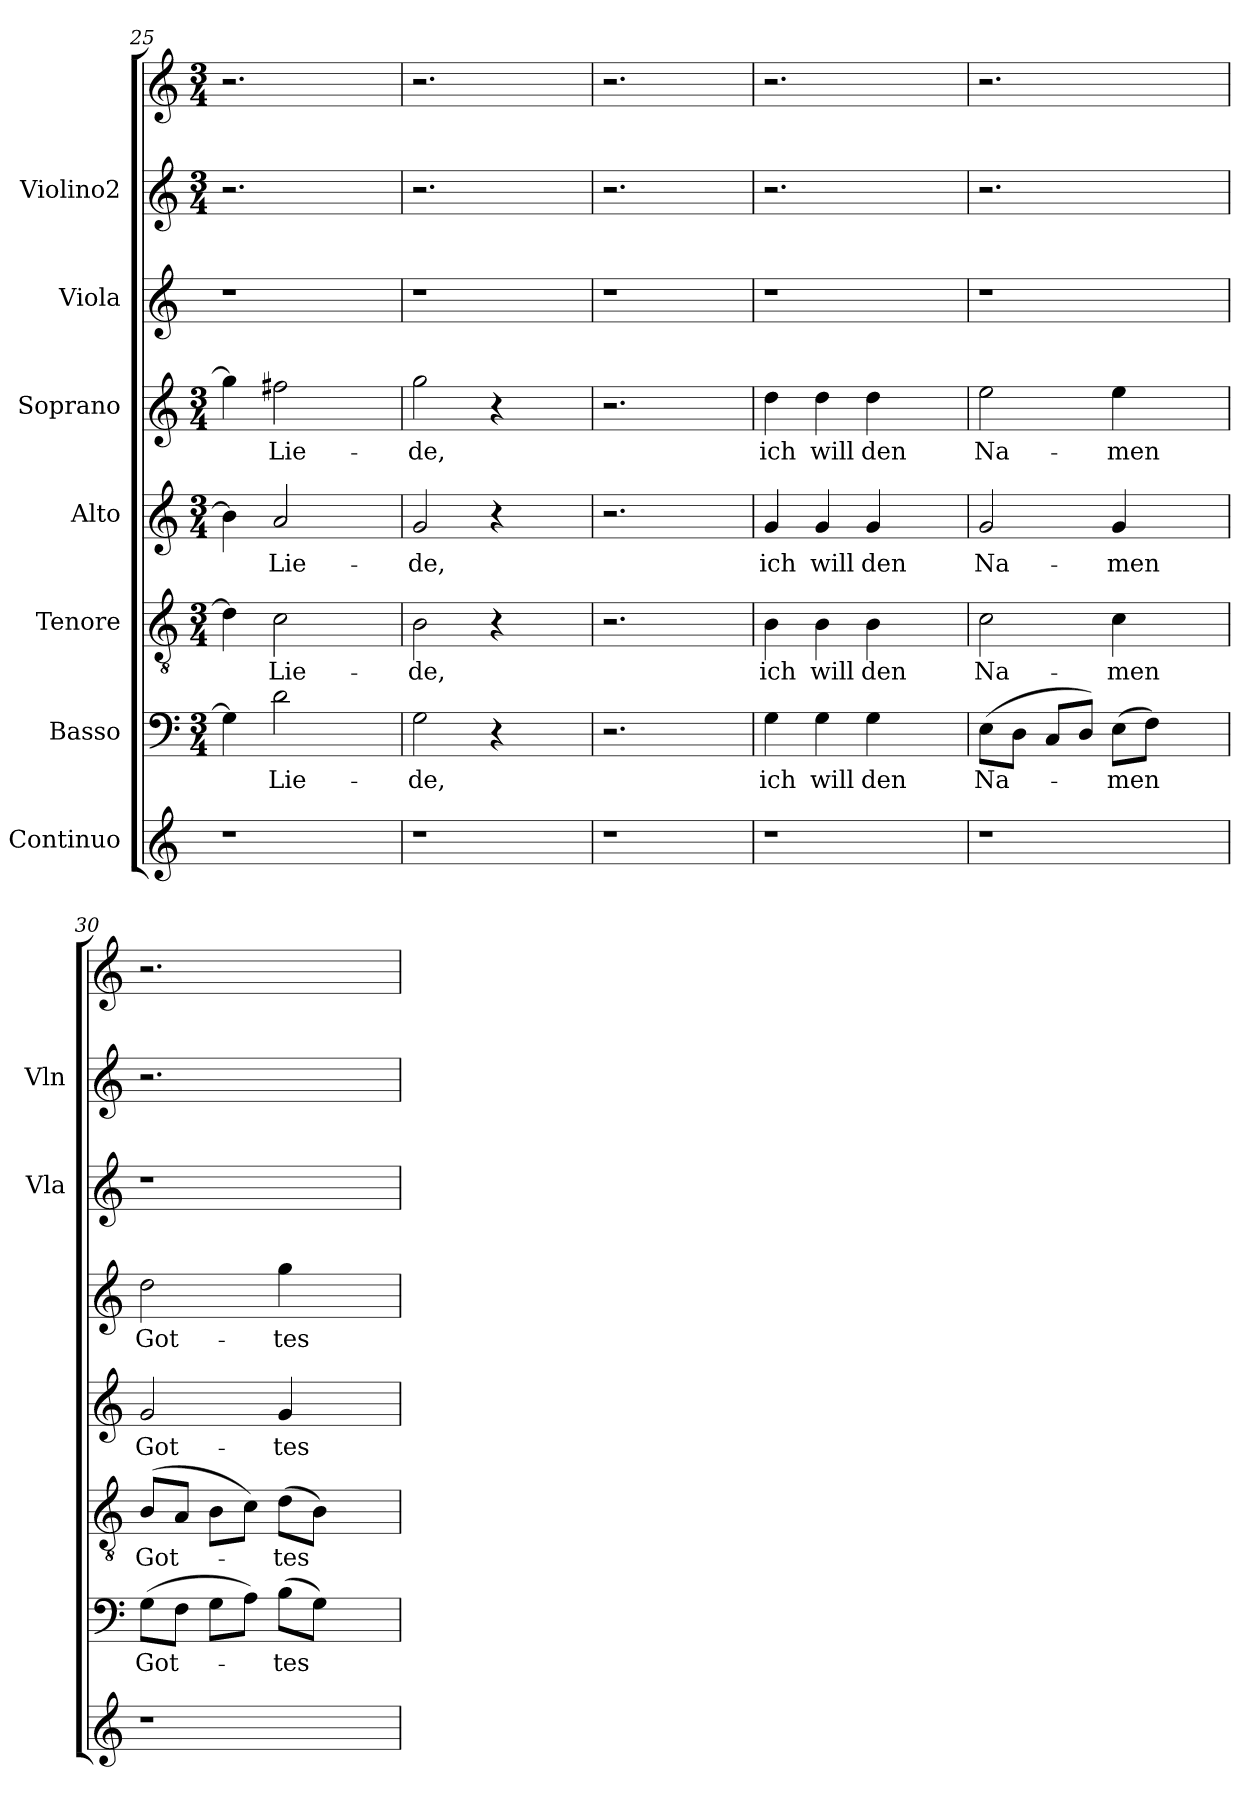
**kern	**kern	**text	**kern	**text	**kern	**text	**kern	**text	**kern	**kern	**kern
*part7	*part6	*part6	*part5	*part5	*part4	*part4	*part3	*part3	*part2	*part1	*part1
*staff8	*staff7	*staff7	*staff6	*staff6	*staff5	*staff5	*staff4	*staff4	*staff3	*staff2	*staff1
*I"Continuo	*I"Basso	*	*I"Tenore	*	*I"Alto	*	*I"Soprano	*	*I"Viola	*I"Violino2	*
*	*	*	*	*	*	*	*	*	*I'Vla	*I'Vln	*
*clefG2	*clefF4	*	*clefGv2	*	*clefG2	*	*clefG2	*	*clefG2	*clefG2	*clefG2
*k[]	*k[]	*	*k[]	*	*k[]	*	*k[]	*	*k[]	*k[]	*k[]
*	*M3/4	*	*M3/4	*	*M3/4	*	*M3/4	*	*	*M3/4	*M3/4
=25	=25	=25	=25	=25	=25	=25	=25	=25	=25	=25	=25
1r	4G\]	.	4d\]	.	4b\]	.	4gg\]	.	1r	2.r	2.r
!	!	!LO:LY:b	!	!LO:LY:b	!	!LO:LY:b	!	!LO:LY:b	!	!	!
.	2d\	Lie-	2c\	Lie-	2a/	Lie-	2ff#X\	Lie-	.	.	.
.	4ryy	.	4ryy	.	4ryy	.	4ryy	.	.	4ryy	4ryy
=26	=26	=26	=26	=26	=26	=26	=26	=26	=26	=26	=26
!	!	!LO:LY:b	!	!LO:LY:b	!	!LO:LY:b	!	!LO:LY:b	!	!	!
1r	2G\	de,	2B\	de,	2g/	de,	2gg\	de,	1r	2.r	2.r
.	4r	.	4r	.	4r	.	4r	.	.	.	.
.	4ryy	.	4ryy	.	4ryy	.	4ryy	.	.	4ryy	4ryy
=27	=27	=27	=27	=27	=27	=27	=27	=27	=27	=27	=27
1r	2.r	.	2.r	.	2.r	.	2.r	.	1r	2.r	2.r
.	4ryy	.	4ryy	.	4ryy	.	4ryy	.	.	4ryy	4ryy
!!LO:PB:g=z
=28	=28	=28	=28	=28	=28	=28	=28	=28	=28	=28	=28
!	!	!LO:LY:b	!	!LO:LY:b	!	!LO:LY:b	!	!LO:LY:b	!	!	!
1r	4G\	ich	4B\	ich	4g/	ich	4dd\	ich	1r	2.r	2.r
!	!	!LO:LY:b	!	!LO:LY:b	!	!LO:LY:b	!	!LO:LY:b	!	!	!
.	4G\	will	4B\	will	4g/	will	4dd\	will	.	.	.
!	!	!LO:LY:b	!	!LO:LY:b	!	!LO:LY:b	!	!LO:LY:b	!	!	!
.	4G\	den	4B\	den	4g/	den	4dd\	den	.	.	.
.	4ryy	.	4ryy	.	4ryy	.	4ryy	.	.	4ryy	4ryy
=29	=29	=29	=29	=29	=29	=29	=29	=29	=29	=29	=29
!	!	!LO:LY:b	!	!LO:LY:b	!	!LO:LY:b	!	!LO:LY:b	!	!	!
1r	(8E\L	Na-	2c\	Na-	2g/	Na-	2ee\	Na-	1r	2.r	2.r
.	8D\J	.	.	.	.	.	.	.	.	.	.
.	8C/L	.	.	.	.	.	.	.	.	.	.
.	8D/J)	.	.	.	.	.	.	.	.	.	.
!	!	!LO:LY:b	!	!LO:LY:b	!	!LO:LY:b	!	!LO:LY:b	!	!	!
.	(8E\L	men	4c\	men	4g/	men	4ee\	men	.	.	.
.	8F\J)	.	.	.	.	.	.	.	.	.	.
.	4ryy	.	4ryy	.	4ryy	.	4ryy	.	.	4ryy	4ryy
=30	=30	=30	=30	=30	=30	=30	=30	=30	=30	=30	=30
!	!	!LO:LY:b	!	!LO:LY:b	!	!LO:LY:b	!	!LO:LY:b	!	!	!
1r	(8G\L	Got-	(8B/L	Got-	2g/	Got-	2dd\	Got-	1r	2.r	2.r
.	8F\J	.	8A/J	.	.	.	.	.	.	.	.
.	8G\L	.	8B\L	.	.	.	.	.	.	.	.
.	8A\J)	.	8c\J)	.	.	.	.	.	.	.	.
!	!	!LO:LY:b	!	!LO:LY:b	!	!LO:LY:b	!	!LO:LY:b	!	!	!
.	(8B\L	tes	(8d\L	tes	4g/	tes	4gg\	tes	.	.	.
.	8G\J)	.	8B\J)	.	.	.	.	.	.	.	.
.	4ryy	.	4ryy	.	4ryy	.	4ryy	.	.	4ryy	4ryy
=	=	=	=	=	=	=	=	=	=	=	=
*-	*-	*-	*-	*-	*-	*-	*-	*-	*-	*-	*-
